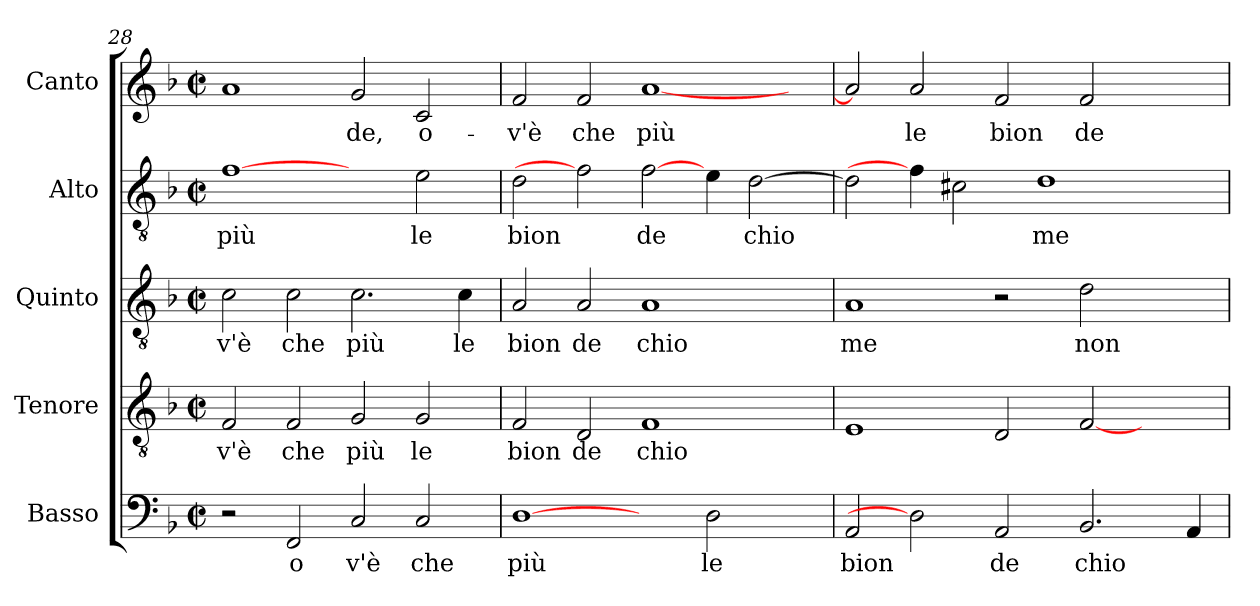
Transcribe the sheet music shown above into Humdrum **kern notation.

**kern	**text	**kern	**text	**kern	**text	**kern	**text	**kern	**text
*part5	*part5	*part4	*part4	*part3	*part3	*part2	*part2	*part1	*part1
*staff5	*staff5	*staff4	*staff4	*staff3	*staff3	*staff2	*staff2	*staff1	*staff1
*I"Basso	*	*I"Tenore	*	*I"Quinto	*	*I"Alto	*	*I"Canto	*
*clefF4	*	*clefGv2	*	*clefGv2	*	*clefGv2	*	*clefG2	*
*k[b-]	*	*k[b-]	*	*k[b-]	*	*k[b-]	*	*k[b-]	*
*F:	*	*F:	*	*F:	*	*F:	*	*F:	*
*M2/2	*	*M2/2	*	*M2/2	*	*M2/2	*	*M2/2	*
*met(c|)	*	*met(c|)	*	*met(c|)	*	*met(c|)	*	*met(c|)	*
=28	=28	=28	=28	=28	=28	=28	=28	=28	=28
!	!	!	!LO:LY:b:cj	!	!LO:LY:b:cj	!	!LO:LY:b:cj	!	!
2r	.	2F/	-v'è	2c\	v'è	[1f	più	1a	.
!	!LO:LY:b:cj	!	!LO:LY:b:cj	!	!LO:LY:b:cj	!	!	!	!
2FF/	o	2F/	che	2c\	che	.	.	.	.
!	!LO:LY:b:cj	!	!LO:LY:b:cj	!	!LO:LY:b:cj	!	!	!	!LO:LY:b:cj
2C/	v'è	2G/	più	2.c\	più	2ryy	.	2g/	-de,
!	!LO:LY:b:cj	!	!LO:LY:b:cj	!	!	!	!LO:LY:b:cj	!	!LO:LY:b:cj
2C/	che	2G/	le	.	.	2e\	le	2c/	o-
!	!	!	!	!	!LO:LY:b:cj	!	!	!	!
.	.	.	.	4c\	le	.	.	.	.
!!LO:LB:g=z
=29	=29	=29	=29	=29	=29	=29	=29	=29	=29
!	!LO:LY:b:cj	!	!LO:LY:b:cj	!	!LO:LY:b:cj	!	!LO:LY:b:cj	!	!LO:LY:b:cj
[1D	più	2F/	bion	2A/	bion	2d\	bion	2f/	-v'è
!	!	!	!LO:LY:b:cj	!	!LO:LY:b:cj	!	!	!	!LO:LY:b:cj
.	.	2D/	de	2A/	de	2f]	.	2f/	che
!	!	!	!LO:LY:b	!	!LO:LY:b:cj	!	!LO:LY:b:cj	!	!LO:LY:b:cj
2ryy	.	1F	chio	1A	chio	[2f\	de	[<1a	più
!	!LO:LY:b:cj	!	!	!	!	!	!	!	!
2D\	le	.	.	.	.	4e\	.	.	.
!	!	!	!	!	!	!	!LO:LY:b	!	!
.	.	.	.	.	.	[>2d\	chio	.	.
4ryy	.	4ryy	.	4ryy	.	.	.	4ryy	.
=30	=30	=30	=30	=30	=30	=30	=30	=30	=30
!	!LO:LY:b:cj	!	!	!	!LO:LY:b:cj	!	!	!	!
2AA/	bion	1E	.	1A	me	2d\]	.	2a/]	.
!	!	!	!	!	!	!	!	!	!LO:LY:b:cj
2D]	.	.	.	.	.	4f\]	.	2a/	le
.	.	.	.	.	.	2c#\	.	.	.
!	!LO:LY:b:cj	!	!	!	!	!	!	!	!LO:LY:b:cj
2AA/	de	2D/	.	2r	.	.	.	2f/	bion
!	!	!	!	!	!	!	!LO:LY:b:cj	!	!
.	.	.	.	.	.	1d	me	.	.
!	!LO:LY:b	!	!	!	!LO:LY:b:cj	!	!	!	!LO:LY:b:cj
2.BB-/	chio	[<2F/	.	2d\	non	.	.	2f/	de
.	.	2ryy	.	2ryy	.	.	.	2ryy	.
4AA/	.	.	.	.	.	4ryy	.	.	.
=	=	=	=	=	=	=	=	=	=
*-	*-	*-	*-	*-	*-	*-	*-	*-	*-
